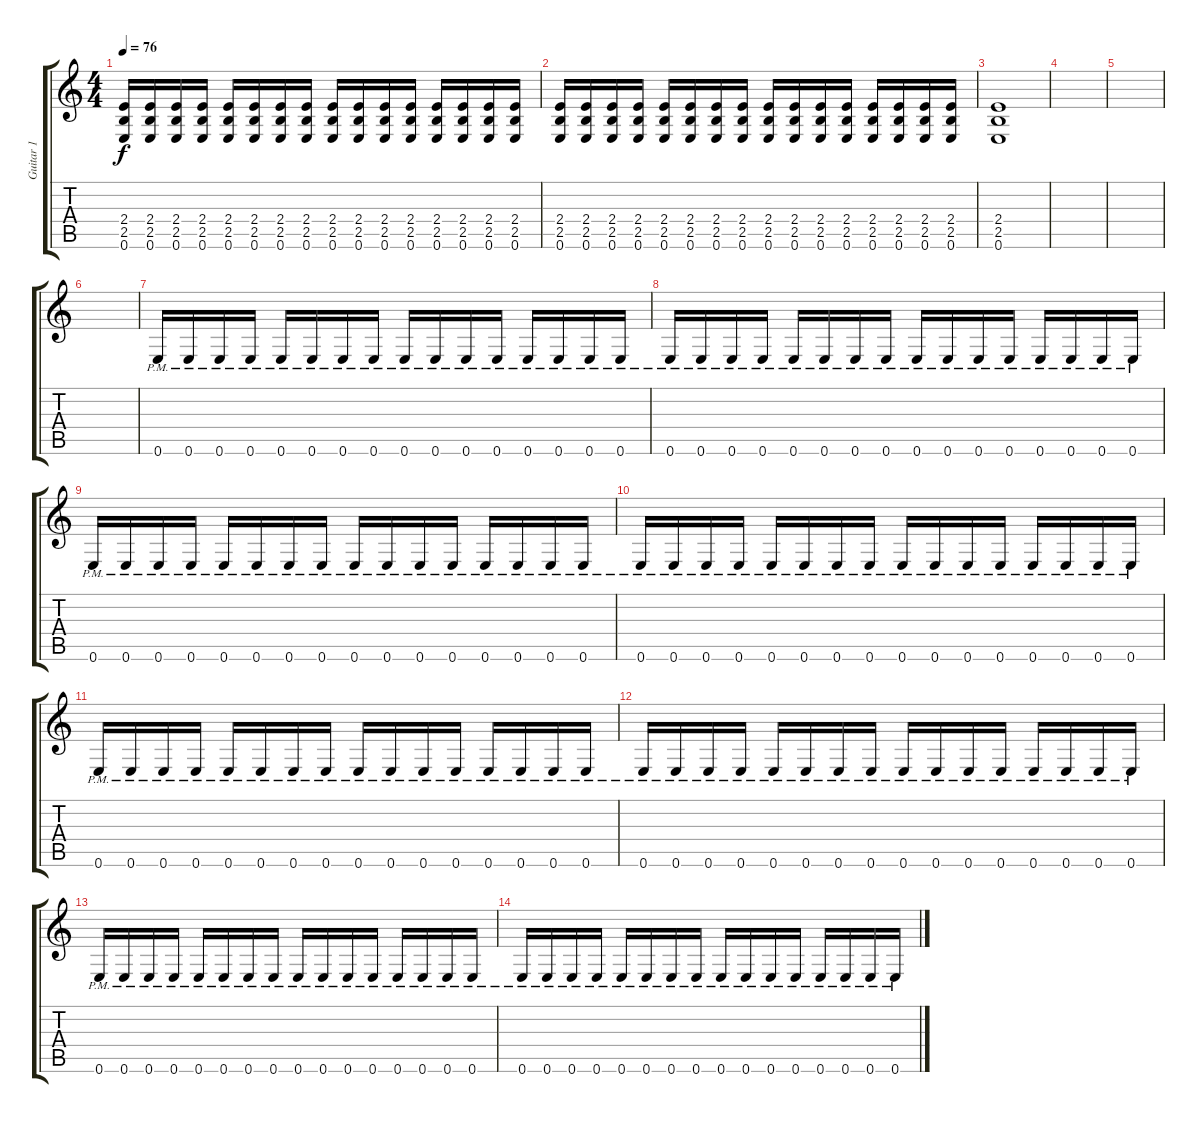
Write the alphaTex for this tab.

\track ("Guitar 1" "Guitar 1") {mute instrument distortionguitar}
\staff {score tabs}
\tuning (E4 B3 G3 D3 A2 E2) {hide}
\ts (4 4)
\tempo 76
\clef g2
\ks c
(2.4 2.5 0.6).16{dy f} (2.4 2.5 0.6).16 (2.4 2.5 0.6).16 (2.4 2.5 0.6).16 (2.4 2.5 0.6).16 (2.4 2.5 0.6).16 (2.4 2.5 0.6).16 (2.4 2.5 0.6).16 (2.4 2.5 0.6).16 (2.4 2.5 0.6).16 (2.4 2.5 0.6).16 (2.4 2.5 0.6).16 (2.4 2.5 0.6).16 (2.4 2.5 0.6).16 (2.4 2.5 0.6).16 (2.4 2.5 0.6).16 |
(2.4 2.5 0.6).16 (2.4 2.5 0.6).16 (2.4 2.5 0.6).16 (2.4 2.5 0.6).16 (2.4 2.5 0.6).16 (2.4 2.5 0.6).16 (2.4 2.5 0.6).16 (2.4 2.5 0.6).16 (2.4 2.5 0.6).16 (2.4 2.5 0.6).16 (2.4 2.5 0.6).16 (2.4 2.5 0.6).16 (2.4 2.5 0.6).16 (2.4 2.5 0.6).16 (2.4 2.5 0.6).16 (2.4 2.5 0.6).16 |
(2.4 2.5 0.6).1 |
|
|
|
0.6{pm}.16 0.6{pm}.16 0.6{pm}.16 0.6{pm}.16 0.6{pm}.16 0.6{pm}.16 0.6{pm}.16 0.6{pm}.16 0.6{pm}.16 0.6{pm}.16 0.6{pm}.16 0.6{pm}.16 0.6{pm}.16 0.6{pm}.16 0.6{pm}.16 0.6{pm}.16 |
0.6{pm}.16 0.6{pm}.16 0.6{pm}.16 0.6{pm}.16 0.6{pm}.16 0.6{pm}.16 0.6{pm}.16 0.6{pm}.16 0.6{pm}.16 0.6{pm}.16 0.6{pm}.16 0.6{pm}.16 0.6{pm}.16 0.6{pm}.16 0.6{pm}.16 0.6{pm}.16 |
0.6{pm}.16 0.6{pm}.16 0.6{pm}.16 0.6{pm}.16 0.6{pm}.16 0.6{pm}.16 0.6{pm}.16 0.6{pm}.16 0.6{pm}.16 0.6{pm}.16 0.6{pm}.16 0.6{pm}.16 0.6{pm}.16 0.6{pm}.16 0.6{pm}.16 0.6{pm}.16 |
0.6{pm}.16 0.6{pm}.16 0.6{pm}.16 0.6{pm}.16 0.6{pm}.16 0.6{pm}.16 0.6{pm}.16 0.6{pm}.16 0.6{pm}.16 0.6{pm}.16 0.6{pm}.16 0.6{pm}.16 0.6{pm}.16 0.6{pm}.16 0.6{pm}.16 0.6{pm}.16 |
0.6{pm}.16 0.6{pm}.16 0.6{pm}.16 0.6{pm}.16 0.6{pm}.16 0.6{pm}.16 0.6{pm}.16 0.6{pm}.16 0.6{pm}.16 0.6{pm}.16 0.6{pm}.16 0.6{pm}.16 0.6{pm}.16 0.6{pm}.16 0.6{pm}.16 0.6{pm}.16 |
0.6{pm}.16 0.6{pm}.16 0.6{pm}.16 0.6{pm}.16 0.6{pm}.16 0.6{pm}.16 0.6{pm}.16 0.6{pm}.16 0.6{pm}.16 0.6{pm}.16 0.6{pm}.16 0.6{pm}.16 0.6{pm}.16 0.6{pm}.16 0.6{pm}.16 0.6{pm}.16 |
0.6{pm}.16 0.6{pm}.16 0.6{pm}.16 0.6{pm}.16 0.6{pm}.16 0.6{pm}.16 0.6{pm}.16 0.6{pm}.16 0.6{pm}.16 0.6{pm}.16 0.6{pm}.16 0.6{pm}.16 0.6{pm}.16 0.6{pm}.16 0.6{pm}.16 0.6{pm}.16 |
0.6{pm}.16 0.6{pm}.16 0.6{pm}.16 0.6{pm}.16 0.6{pm}.16 0.6{pm}.16 0.6{pm}.16 0.6{pm}.16 0.6{pm}.16 0.6{pm}.16 0.6{pm}.16 0.6{pm}.16 0.6{pm}.16 0.6{pm}.16 0.6{pm}.16 0.6{pm}.16
